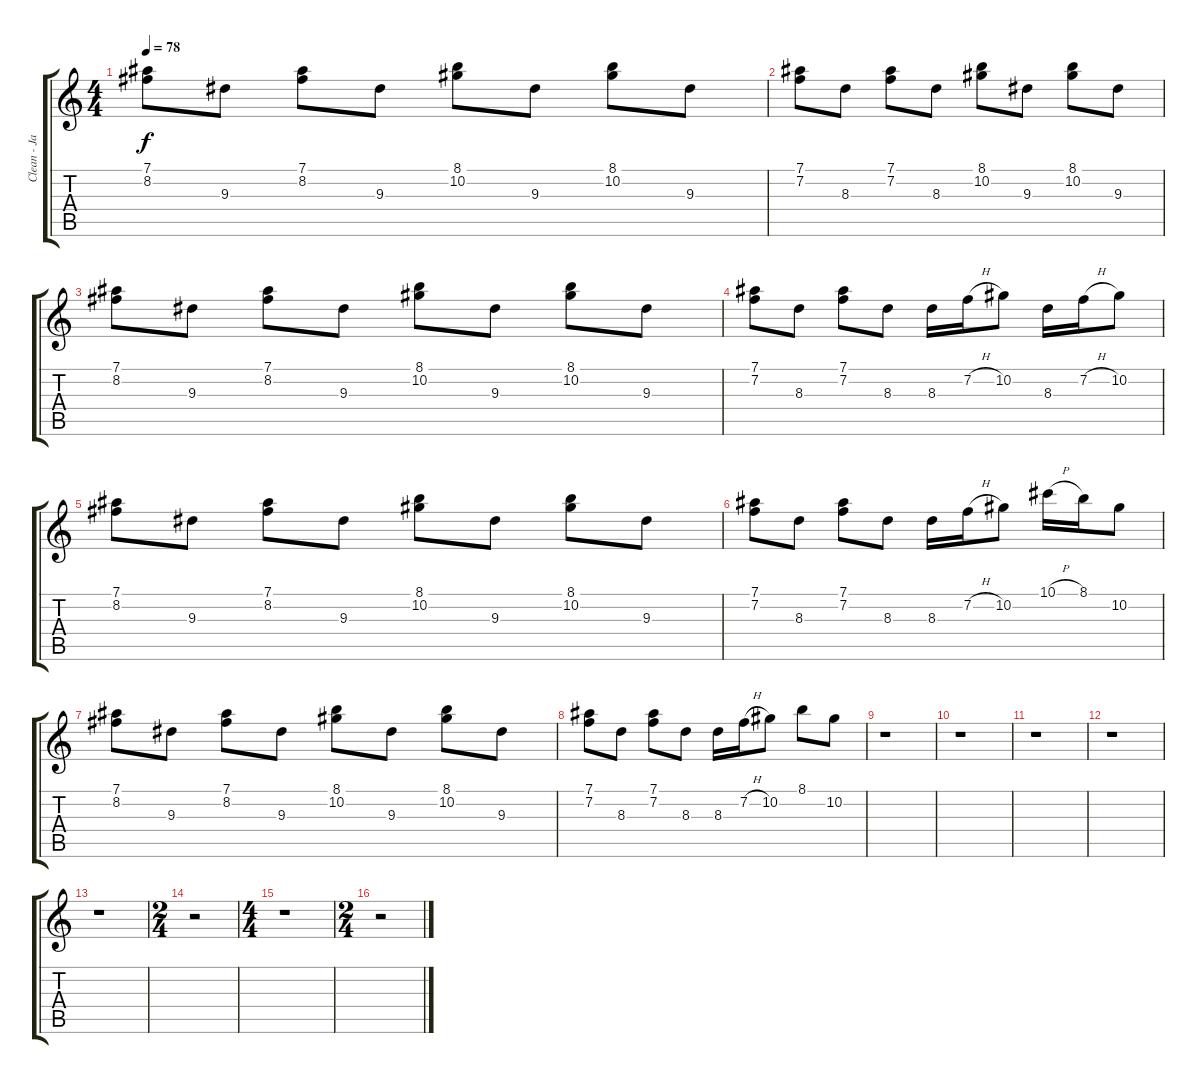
\track ("Clean - James" "Clean - Ja") {instrument electricguitarclean}
\staff {score tabs}
\tuning (Eb4 Bb3 Gb3 Db3 Ab2 Eb2) {hide}
\ts (4 4)
\tempo 78
\clef g2
\ks c
(7.1 8.2).8{dy f instrument electricguitarclean} 9.3.8 (7.1 8.2).8 9.3.8 (8.1 10.2).8 9.3.8 (8.1 10.2).8 9.3.8 |
(7.1 7.2).8 8.3.8 (7.1 7.2).8 8.3.8 (8.1 10.2).8 9.3.8 (8.1 10.2).8 9.3.8 |
(7.1 8.2).8 9.3.8 (7.1 8.2).8 9.3.8 (8.1 10.2).8 9.3.8 (8.1 10.2).8 9.3.8 |
(7.1 7.2).8 8.3.8 (7.1 7.2).8 8.3.8 8.3.16 7.2{h}.16 10.2.8 8.3.16 7.2{h}.16 10.2.8 |
(7.1 8.2).8 9.3.8 (7.1 8.2).8 9.3.8 (8.1 10.2).8 9.3.8 (8.1 10.2).8 9.3.8 |
(7.1 7.2).8 8.3.8 (7.1 7.2).8 8.3.8 8.3.16 7.2{h}.16 10.2.8 10.1{h}.16 8.1.16 10.2.8 |
(7.1 8.2).8 9.3.8 (7.1 8.2).8 9.3.8 (8.1 10.2).8 9.3.8 (8.1 10.2).8 9.3.8 |
(7.1 7.2).8 8.3.8 (7.1 7.2).8 8.3.8 8.3.16 7.2{h}.16 10.2.8 8.1.8 10.2.8 |
r.1 |
r.1 |
r.1 |
r.1 |
r.1 |
\ts (2 4)
r.2 |
\ts (4 4)
r.1 |
\ts (2 4)
r.2
